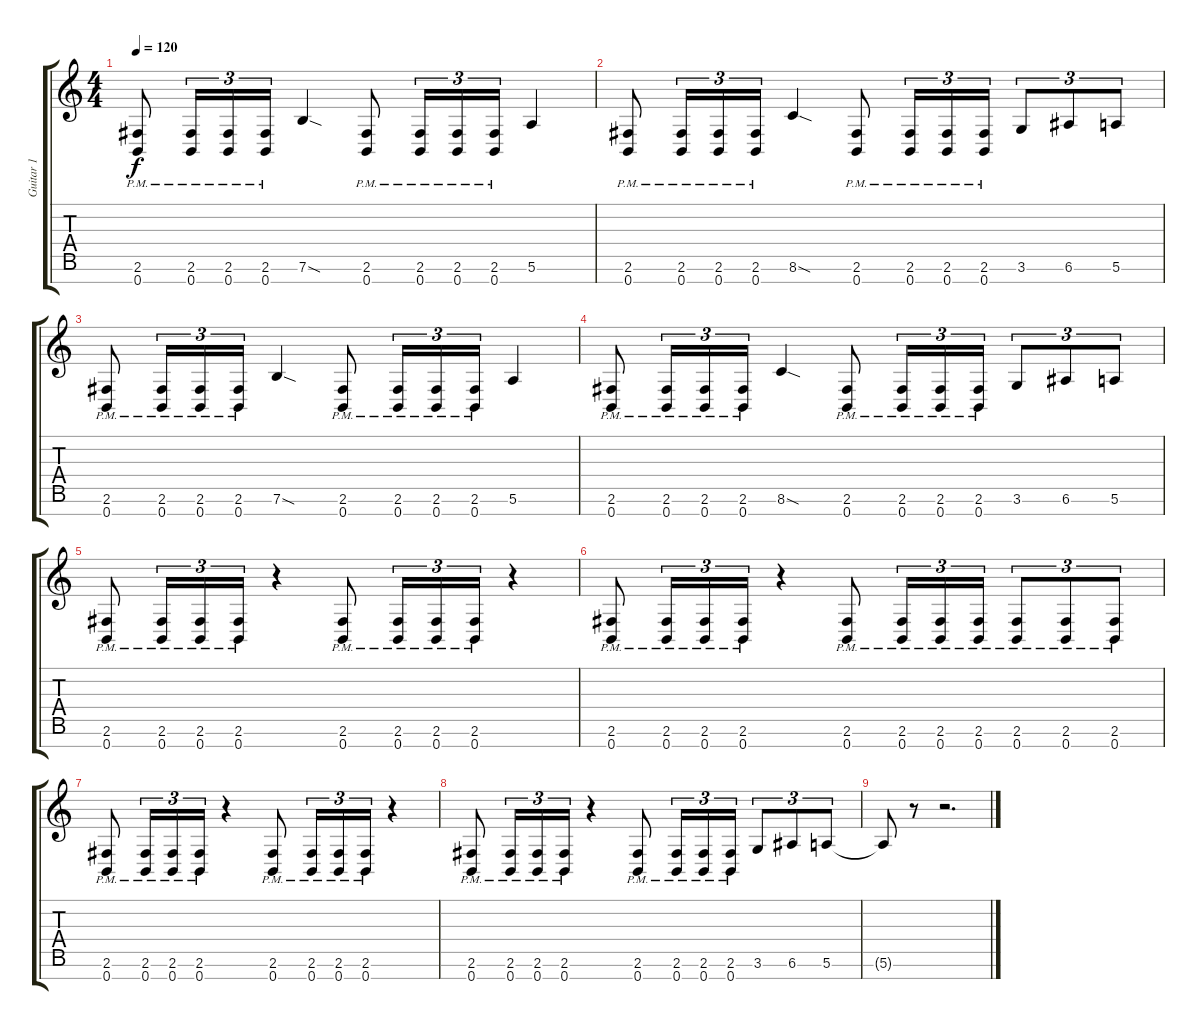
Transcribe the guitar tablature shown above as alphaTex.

\track ("Guitar 1" "Guitar 1") {instrument overdrivenguitar}
\staff {score tabs}
\tuning (E4 B3 G3 D3 A2 E2 B1) {hide}
\ts (4 4)
\tempo 120
\clef g2
\ks c
(2.6{pm} 0.7{pm}).8{dy f} (2.6{pm} 0.7{pm}).16{tu (3 2)} (2.6{pm} 0.7{pm}).16{tu (3 2)} (2.6{pm} 0.7{pm}).16{tu (3 2)} 7.6{sod}.4 (2.6{pm} 0.7{pm}).8 (2.6{pm} 0.7{pm}).16{tu (3 2)} (2.6{pm} 0.7{pm}).16{tu (3 2)} (2.6{pm} 0.7{pm}).16{tu (3 2)} 5.6.4 |
(2.6{pm} 0.7{pm}).8 (2.6{pm} 0.7{pm}).16{tu (3 2)} (2.6{pm} 0.7{pm}).16{tu (3 2)} (2.6{pm} 0.7{pm}).16{tu (3 2)} 8.6{sod}.4 (2.6{pm} 0.7{pm}).8 (2.6{pm} 0.7{pm}).16{tu (3 2)} (2.6{pm} 0.7{pm}).16{tu (3 2)} (2.6{pm} 0.7{pm}).16{tu (3 2)} 3.6.8{tu (3 2)} 6.6.8{tu (3 2)} 5.6.8{tu (3 2)} |
(2.6{pm} 0.7{pm}).8 (2.6{pm} 0.7{pm}).16{tu (3 2)} (2.6{pm} 0.7{pm}).16{tu (3 2)} (2.6{pm} 0.7{pm}).16{tu (3 2)} 7.6{sod}.4 (2.6{pm} 0.7{pm}).8 (2.6{pm} 0.7{pm}).16{tu (3 2)} (2.6{pm} 0.7{pm}).16{tu (3 2)} (2.6{pm} 0.7{pm}).16{tu (3 2)} 5.6.4 |
(2.6{pm} 0.7{pm}).8 (2.6{pm} 0.7{pm}).16{tu (3 2)} (2.6{pm} 0.7{pm}).16{tu (3 2)} (2.6{pm} 0.7{pm}).16{tu (3 2)} 8.6{sod}.4 (2.6{pm} 0.7{pm}).8 (2.6{pm} 0.7{pm}).16{tu (3 2)} (2.6{pm} 0.7{pm}).16{tu (3 2)} (2.6{pm} 0.7{pm}).16{tu (3 2)} 3.6.8{tu (3 2)} 6.6.8{tu (3 2)} 5.6.8{tu (3 2)} |
(2.6{pm} 0.7{pm}).8 (2.6{pm} 0.7{pm}).16{tu (3 2)} (2.6{pm} 0.7{pm}).16{tu (3 2)} (2.6{pm} 0.7{pm}).16{tu (3 2)} r.4 (2.6{pm} 0.7{pm}).8 (2.6{pm} 0.7{pm}).16{tu (3 2)} (2.6{pm} 0.7{pm}).16{tu (3 2)} (2.6{pm} 0.7{pm}).16{tu (3 2)} r.4 |
(2.6{pm} 0.7{pm}).8 (2.6{pm} 0.7{pm}).16{tu (3 2)} (2.6{pm} 0.7{pm}).16{tu (3 2)} (2.6{pm} 0.7{pm}).16{tu (3 2)} r.4 (2.6{pm} 0.7{pm}).8 (2.6{pm} 0.7{pm}).16{tu (3 2)} (2.6{pm} 0.7{pm}).16{tu (3 2)} (2.6{pm} 0.7{pm}).16{tu (3 2)} (2.6{pm} 0.7{pm}).8{tu (3 2)} (2.6{pm} 0.7{pm}).8{tu (3 2)} (2.6{pm} 0.7{pm}).8{tu (3 2)} |
(2.6{pm} 0.7{pm}).8 (2.6{pm} 0.7{pm}).16{tu (3 2)} (2.6{pm} 0.7{pm}).16{tu (3 2)} (2.6{pm} 0.7{pm}).16{tu (3 2)} r.4 (2.6{pm} 0.7{pm}).8 (2.6{pm} 0.7{pm}).16{tu (3 2)} (2.6{pm} 0.7{pm}).16{tu (3 2)} (2.6{pm} 0.7{pm}).16{tu (3 2)} r.4 |
(2.6{pm} 0.7{pm}).8 (2.6{pm} 0.7{pm}).16{tu (3 2)} (2.6{pm} 0.7{pm}).16{tu (3 2)} (2.6{pm} 0.7{pm}).16{tu (3 2)} r.4 (2.6{pm} 0.7{pm}).8 (2.6{pm} 0.7{pm}).16{tu (3 2)} (2.6{pm} 0.7{pm}).16{tu (3 2)} (2.6{pm} 0.7{pm}).16{tu (3 2)} 3.6.8{tu (3 2)} 6.6.8{tu (3 2)} 5.6.8{tu (3 2)} |
5.6{t}.8 r.8 r.2{d}
